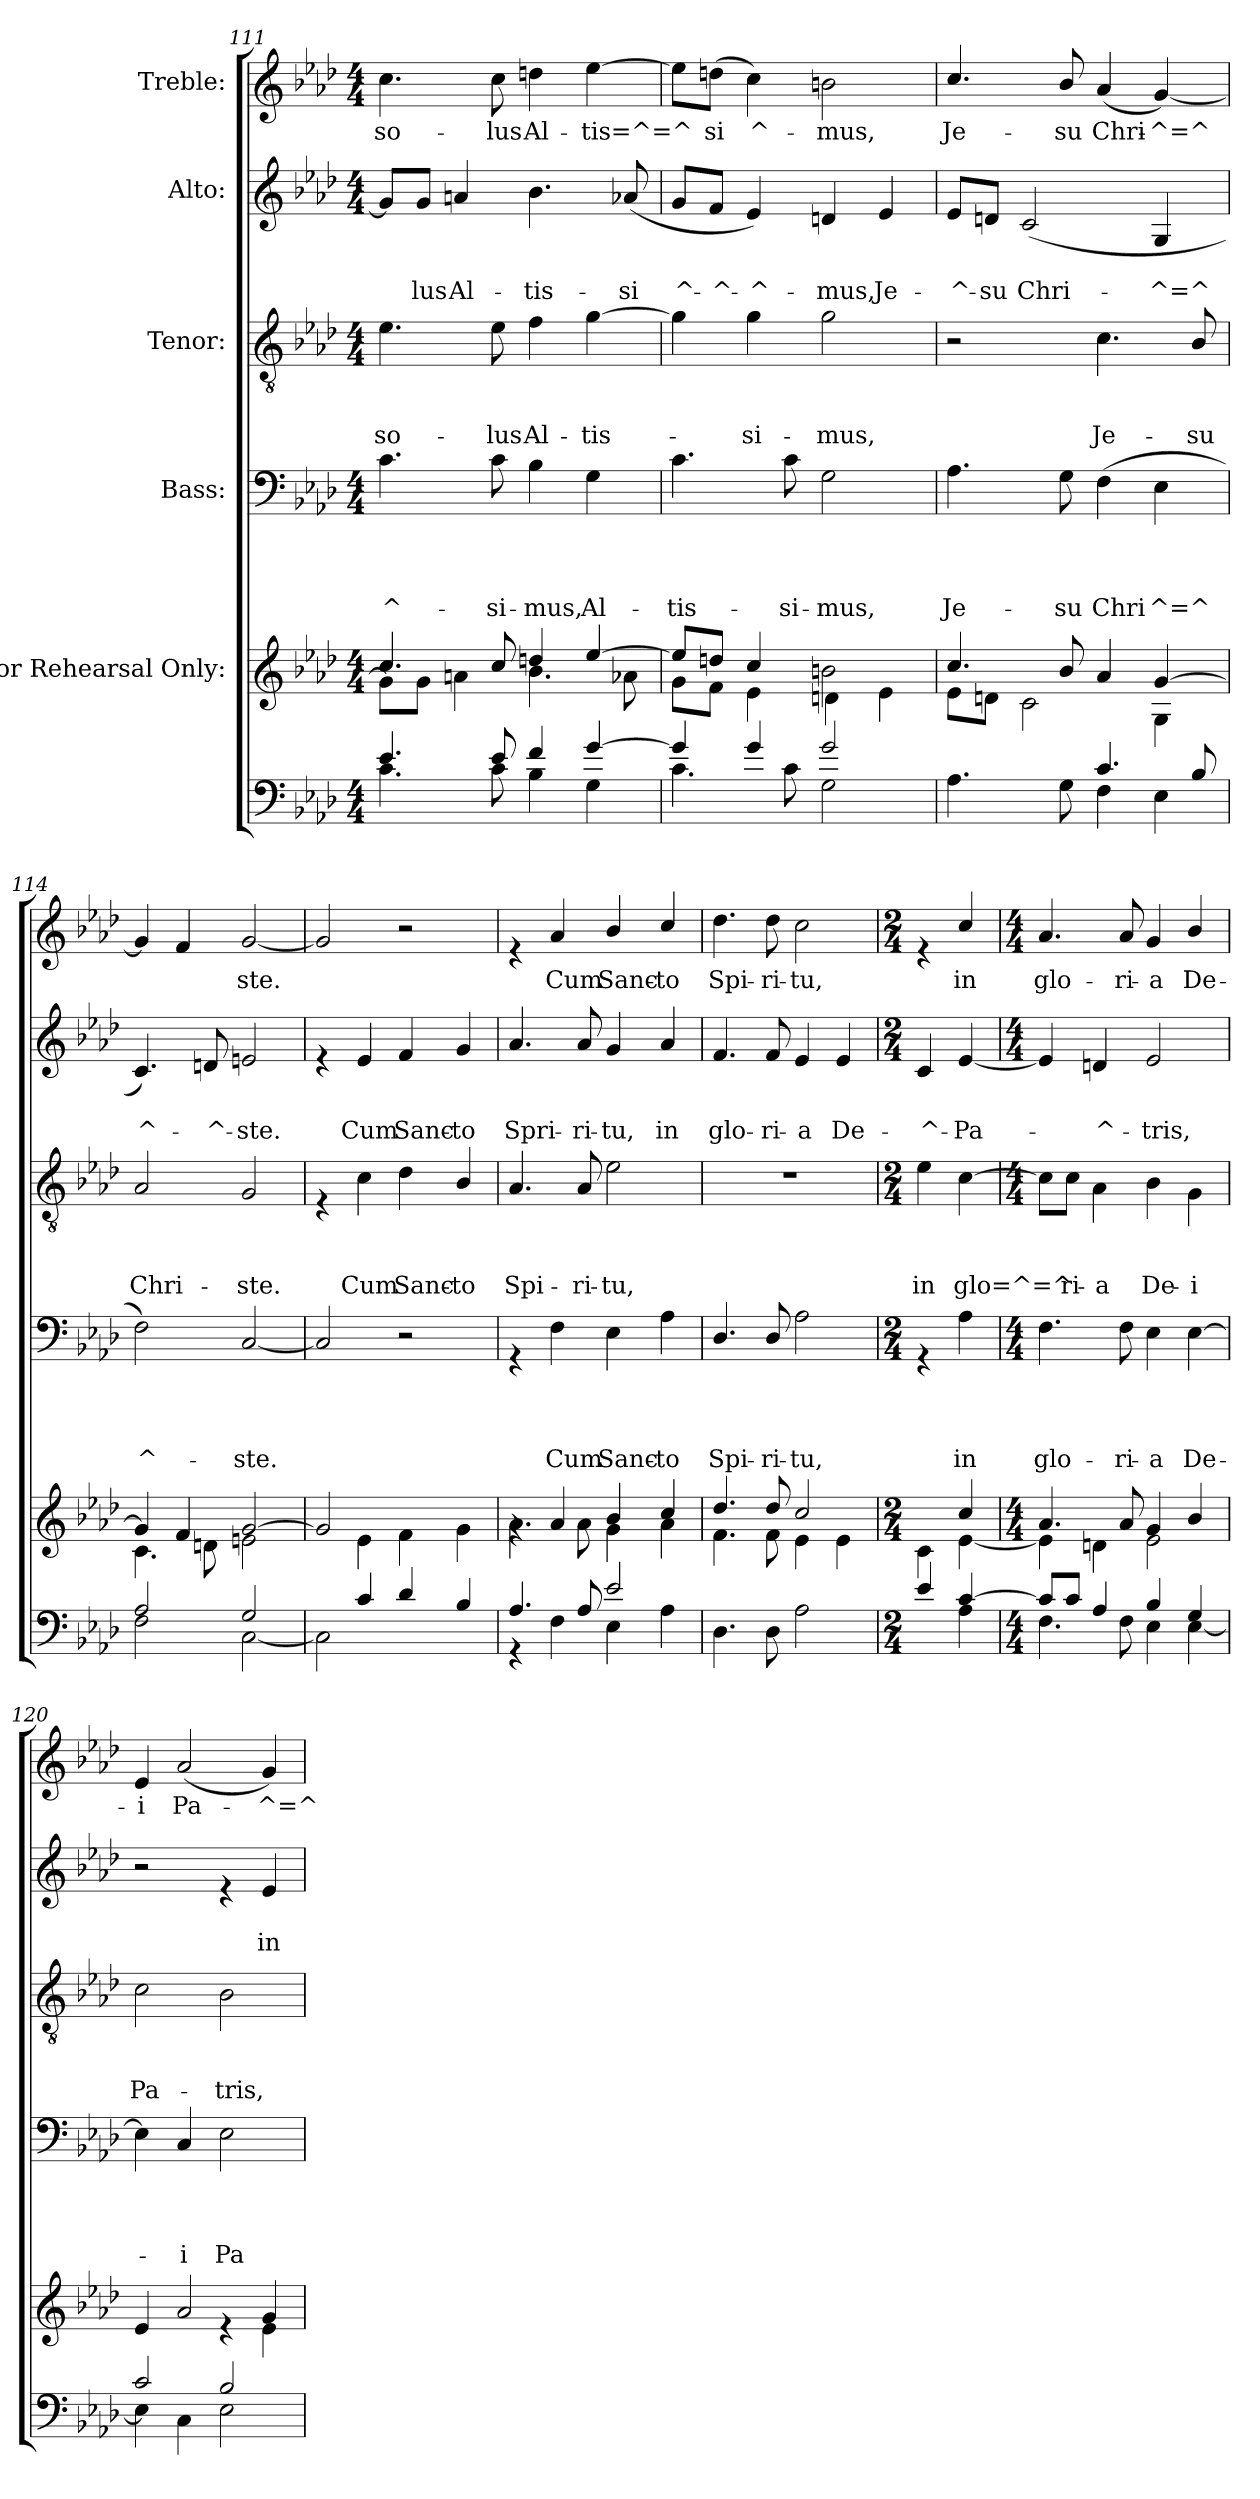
**kern	**kern	**kern	**text	**text	**text	**text	**kern	**text	**text	**text	**kern	**text	**text	**kern	**text
*part6	*part5	*part4	*part4	*part4	*part4	*part4	*part3	*part3	*part3	*part3	*part2	*part2	*part2	*part1	*part1
*staff6	*staff5	*staff4	*staff4	*staff4	*staff4	*staff4	*staff3	*staff3	*staff3	*staff3	*staff2	*staff2	*staff2	*staff1	*staff1
*	*I"For Rehearsal Only:	*I"Bass:	*	*	*	*	*I"Tenor:	*	*	*	*I"Alto:	*	*	*I"Treble:	*
*clefF4	*clefG2	*clefF4	*	*	*	*	*clefGv2	*	*	*	*clefG2	*	*	*clefG2	*
*k[b-e-a-d-]	*k[b-e-a-d-]	*k[b-e-a-d-]	*	*	*	*	*k[b-e-a-d-]	*	*	*	*k[b-e-a-d-]	*	*	*k[b-e-a-d-]	*
*A-:	*A-:	*A-:	*	*	*	*	*A-:	*	*	*	*A-:	*	*	*A-:	*
*M4/4	*M4/4	*M4/4	*	*	*	*	*M4/4	*	*	*	*M4/4	*	*	*M4/4	*
=111	=111	=111	=111	=111	=111	=111	=111	=111	=111	=111	=111	=111	=111	=111	=111
*^	*^	*	*	*	*	*	*	*	*	*	*	*	*	*	*
!	!	!	!	!	!	!	!	!LO:LY:b	!	!	!	!LO:LY:b	!	!	!	!	!LO:LY:b
4.e-/	4.c\	4.cc/	8g\L]	4.c\	.	.	.	^-	4.e-\	.	.	so-	8g/L]	.	.	4.cc\	so-
!	!	!	!	!	!	!	!	!	!	!	!	!	!	!	!LO:LY:b	!	!
.	.	.	8g\J	.	.	.	.	.	.	.	.	.	8g/J	.	lus	.	.
!	!	!	!	!	!	!	!	!	!	!	!	!	!	!	!LO:LY:b	!	!
.	.	.	4an\	.	.	.	.	.	.	.	.	.	4an/	.	Al-	.	.
!	!	!	!	!	!	!	!	!LO:LY:b	!	!	!	!LO:LY:b	!	!	!	!	!LO:LY:b
8e-/	8c\	8cc/	.	8c\	.	.	.	-si-	8e-\	.	.	-lus	.	.	.	8cc\	-lus
!	!	!	!	!	!	!	!	!LO:LY:b	!	!	!	!LO:LY:b	!	!	!LO:LY:b	!	!LO:LY:b
4f/	4B-\	4ddn/	4.b-\	4B-\	.	.	.	-mus,	4f\	.	.	Al-	4.b-\	.	-tis-	4ddn\	Al-
!	!	!	!	!	!	!	!	!LO:LY:b	!	!	!	!LO:LY:b	!	!	!	!	!LO:LY:b
[<4g/	4G\	[<4ee-/	.	4G\	.	.	.	Al-	[>4g\	.	.	-tis-	.	.	.	[>4ee-\	-tis=^=^
!	!	!	!	!	!	!	!	!	!	!	!	!	!	!	!LO:LY:b	!	!
.	.	.	8a-X\	.	.	.	.	.	.	.	.	.	(<8a-X/	.	-si	.	.
=112	=112	=112	=112	=112	=112	=112	=112	=112	=112	=112	=112	=112	=112	=112	=112	=112	=112
!	!	!	!	!	!	!	!	!LO:LY:b	!	!	!	!	!	!	!LO:LY:b	!	!
4g/]	4.c\	8ee-/L]	8g\L	4.c\	.	.	.	-tis-	4g\]	.	.	.	8g/L	.	^-	8ee-\L]	.
!	!	!	!	!	!	!	!	!	!	!	!	!	!	!	!LO:LY:b	!	!LO:LY:b
.	.	8ddn/J	8f\J	.	.	.	.	.	.	.	.	.	8f/J	.	-^-	(>8ddn\J	si
!	!	!	!	!	!	!	!	!	!	!	!	!LO:LY:b	!	!	!LO:LY:b	!	!LO:LY:b
4g/	.	4cc/	4e-\	.	.	.	.	.	4g\	.	.	-si-	4e-/)	.	-^-	4cc\)	^-
!	!	!	!	!	!	!	!	!LO:LY:b	!	!	!	!	!	!	!	!	!
.	8c\	.	.	8c\	.	.	.	-si-	.	.	.	.	.	.	.	.	.
!	!	!	!	!	!	!	!	!LO:LY:b	!	!	!	!LO:LY:b	!	!	!LO:LY:b	!	!LO:LY:b
2g/	2G\	2bn\	4dn\	2G\	.	.	.	-mus,	2g\	.	.	-mus,	4dn/	.	-mus,	2bn\	-mus,
!	!	!	!	!	!	!	!	!	!	!	!	!	!	!	!LO:LY:b	!	!
.	.	.	4e-\	.	.	.	.	.	.	.	.	.	4e-/	.	Je-	.	.
!!LO:LB:g=z
=113	=113	=113	=113	=113	=113	=113	=113	=113	=113	=113	=113	=113	=113	=113	=113	=113	=113
!	!	!	!	!	!	!	!	!LO:LY:b	!	!	!	!	!	!	!LO:LY:b	!	!LO:LY:b
2ryy	4.A-\	4.cc/	8e-\L	4.A-\	.	.	.	Je-	2r	.	.	.	8e-/L	.	-^-	4.cc/	Je-
!	!	!	!	!	!	!	!	!	!	!	!	!	!	!	!LO:LY:b	!	!
.	.	.	8dn\J	.	.	.	.	.	.	.	.	.	8dn/J	.	-su	.	.
!	!	!	!	!	!	!	!	!	!	!	!	!	!	!	!LO:LY:b	!	!
.	.	.	2c\	.	.	.	.	.	.	.	.	.	(<2c/	.	Chri-	.	.
!	!	!	!	!	!	!	!	!LO:LY:b	!	!	!	!	!	!	!	!	!LO:LY:b
.	8G\	8b-/	.	8G\	.	.	.	-su	.	.	.	.	.	.	.	8b-/	-su
!	!	!	!	!	!	!	!	!LO:LY:b	!	!	!	!LO:LY:b	!	!	!	!	!LO:LY:b
4.c/	4F\	4a-/	.	(>4F\	.	.	.	Chri	4.c\	.	.	Je-	.	.	.	(<4a-/	Chri-
!	!	!	!	!	!	!	!	!LO:LY:b	!	!	!	!	!	!	!LO:LY:b	!	!LO:LY:b
.	4E-\	[<4g/	4G\	4E-\	.	.	.	^=^	.	.	.	.	4G/	.	-^=^	[<4g/)	-^=^
!	!	!	!	!	!	!	!	!	!	!	!	!LO:LY:b	!	!	!	!	!
8B-/	.	.	.	.	.	.	.	.	8B-/	.	.	-su	.	.	.	.	.
=114	=114	=114	=114	=114	=114	=114	=114	=114	=114	=114	=114	=114	=114	=114	=114	=114	=114
!	!	!	!	!	!	!	!	!LO:LY:b	!	!	!	!LO:LY:b	!	!	!LO:LY:b	!	!
2A-/	2F\	4g/]	4.c\	2F\)	.	.	.	^-	2A-/	.	.	Chri-	4.c/)	.	^-	4g/]	.
.	.	4f/	.	.	.	.	.	.	.	.	.	.	.	.	.	4f/	.
!	!	!	!	!	!	!	!	!	!	!	!	!	!	!	!LO:LY:b	!	!
.	.	.	8dn\	.	.	.	.	.	.	.	.	.	8dn/	.	-^-	.	.
!	!	!	!	!	!	!	!	!LO:LY:b	!	!	!	!LO:LY:b	!	!	!LO:LY:b	!	!LO:LY:b
2G/	[>2C\	[<2g/	2en\	[<2C/	.	.	.	-ste.	2G/	.	.	-ste.	2en/	.	-ste.	[<2g/	ste.
=115	=115	=115	=115	=115	=115	=115	=115	=115	=115	=115	=115	=115	=115	=115	=115	=115	=115
4ryy	2C\]	2g/]	4ryy	2C/]	.	.	.	.	4rE	.	.	.	4re	.	.	2g/]	.
!	!	!	!	!	!	!	!	!	!	!	!	!LO:LY:b	!	!	!LO:LY:b	!	!
4c/	.	.	4e-\	.	.	.	.	.	4c\	.	.	Cum	4e-/	.	Cum	.	.
!	!	!	!	!	!	!	!	!	!	!	!	!LO:LY:b	!	!	!LO:LY:b	!	!
4d-/	2ryy	2ryy	4f\	2r	.	.	.	.	4d-\	.	.	Sanc-	4f/	.	Sanc-	2r	.
!	!	!	!	!	!	!	!	!	!	!	!	!LO:LY:b	!	!	!LO:LY:b	!	!
4B-/	.	.	4g\	.	.	.	.	.	4B-/	.	.	-to	4g/	.	-to	.	.
=116	=116	=116	=116	=116	=116	=116	=116	=116	=116	=116	=116	=116	=116	=116	=116	=116	=116
!	!	!	!	!	!	!	!	!	!	!	!	!LO:LY:b	!	!	!LO:LY:b	!	!
4.A-/	4rFF	4rg	4.a-\	4rGG	.	.	.	.	4.A-/	.	.	Spi-	4.a-/	.	Spri-	4re	.
!	!	!	!	!	!	!	!	!LO:LY:b	!	!	!	!	!	!	!	!	!LO:LY:b
.	4F\	4a-/	.	4F\	.	.	.	Cum	.	.	.	.	.	.	.	4a-/	Cum
!	!	!	!	!	!	!	!	!	!	!	!	!LO:LY:b	!	!	!LO:LY:b	!	!
8A-/	.	.	8a-\	.	.	.	.	.	8A-/	.	.	-ri-	8a-/	.	-ri-	.	.
!	!	!	!	!	!	!	!	!LO:LY:b	!	!	!	!LO:LY:b	!	!	!LO:LY:b	!	!LO:LY:b
2e-/	4E-\	4b-/	4g\	4E-\	.	.	.	Sanc-	2e-\	.	.	-tu,	4g/	.	-tu,	4b-/	Sanc-
!	!	!	!	!	!	!	!	!LO:LY:b	!	!	!	!	!	!	!LO:LY:b	!	!LO:LY:b
.	4A-\	4cc/	4a-\	4A-\	.	.	.	-to	.	.	.	.	4a-/	.	in	4cc/	-to
=117	=117	=117	=117	=117	=117	=117	=117	=117	=117	=117	=117	=117	=117	=117	=117	=117	=117
!	!	!	!	!	!	!	!	!LO:LY:b	!	!	!	!	!	!	!LO:LY:b	!	!LO:LY:b
*v	*v	*	*	*	*	*	*	*	*	*	*	*	*	*	*	*	*
4.D-\	4.dd-/	4.f\	4.D-/	.	.	.	Spi-	1r	.	.	.	4.f/	.	glo-	4.dd-\	Spi-
!	!	!	!	!	!	!	!LO:LY:b	!	!	!	!	!	!	!LO:LY:b	!	!LO:LY:b
8D-\	8dd-/	8f\	8D-/	.	.	.	-ri-	.	.	.	.	8f/	.	-ri-	8dd-\	-ri-
!	!	!	!	!	!	!	!LO:LY:b	!	!	!	!	!	!	!LO:LY:b	!	!LO:LY:b
2A-\	2cc/	4e-\	2A-\	.	.	.	-tu,	.	.	.	.	4e-/	.	-a	2cc\	-tu,
!	!	!	!	!	!	!	!	!	!	!	!	!	!	!LO:LY:b	!	!
.	.	4e-\	.	.	.	.	.	.	.	.	.	4e-/	.	De-	.	.
!!LO:PB:g=z
=118	=118	=118	=118	=118	=118	=118	=118	=118	=118	=118	=118	=118	=118	=118	=118	=118
*M2/4	*M2/4	*	*M2/4	*	*	*	*	*M2/4	*	*	*	*M2/4	*	*	*M2/4	*
*^	*	*	*	*	*	*	*	*	*	*	*	*	*	*	*	*
!	!	!	!	!	!	!	!	!	!	!	!	!LO:LY:b	!	!	!LO:LY:b	!	!
4e-/	4ryy	4ryy	4c\	4rGG	.	.	.	.	4e-\	.	.	in	4c/	.	-^-	4re	.
!	!	!	!	!	!	!	!	!LO:LY:b	!	!	!	!LO:LY:b	!	!	!LO:LY:b	!	!LO:LY:b
[<4c/	4A-\	4cc/	[>4e-\	4A-\	.	.	.	in	[>4c\	.	.	glo=^=^	[<4e-/	.	-Pa-	4cc/	in
=119	=119	=119	=119	=119	=119	=119	=119	=119	=119	=119	=119	=119	=119	=119	=119	=119	=119
*M4/4	*	*M4/4	*	*M4/4	*	*	*	*	*M4/4	*	*	*	*M4/4	*	*	*M4/4	*
!	!	!	!	!	!	!	!	!LO:LY:b	!	!	!	!	!	!	!	!	!LO:LY:b
8c/L]	4.F\	4.a-/	4e-\]	4.F\	.	.	.	glo-	8c\L]	.	.	.	4e-/]	.	.	4.a-/	glo-
!	!	!	!	!	!	!	!	!	!	!	!	!LO:LY:b	!	!	!	!	!
8c/J	.	.	.	.	.	.	.	.	8c\J	.	.	ri-	.	.	.	.	.
!	!	!	!	!	!	!	!	!	!	!	!	!LO:LY:b	!	!	!LO:LY:b	!	!
4A-/	.	.	4dn\	.	.	.	.	.	4A-\	.	.	-a	4dn/	.	-^-	.	.
!	!	!	!	!	!	!	!	!LO:LY:b	!	!	!	!	!	!	!	!	!LO:LY:b
.	8F\	8a-/	.	8F\	.	.	.	-ri-	.	.	.	.	.	.	.	8a-/	-ri-
!	!	!	!	!	!	!	!	!LO:LY:b	!	!	!	!LO:LY:b	!	!	!LO:LY:b	!	!LO:LY:b
4B-/	4E-\	4g/	2e-\	4E-\	.	.	.	-a	4B-\	.	.	De-	2e-/	.	-tris,	4g/	-a
!	!	!	!	!	!	!	!	!LO:LY:b	!	!	!	!LO:LY:b	!	!	!	!	!LO:LY:b
4G/	[>4E-\	4b-/	.	[>4E-\	.	.	.	De-	4G\	.	.	-i	.	.	.	4b-/	De-
=120	=120	=120	=120	=120	=120	=120	=120	=120	=120	=120	=120	=120	=120	=120	=120	=120	=120
!	!	!	!	!	!	!	!	!	!	!	!	!LO:LY:b	!	!	!	!	!LO:LY:b
2c/	4E-\]	4e-/	2ryy	4E-\]	.	.	.	.	2c\	.	.	Pa-	2r	.	.	4e-/	-i
!	!	!	!	!	!	!	!	!LO:LY:b	!	!	!	!	!	!	!	!	!LO:LY:b
.	4C\	2a-/	.	4C/	.	.	.	-i	.	.	.	.	.	.	.	(<2a-/	Pa-
!	!	!	!	!	!	!	!	!LO:LY:b	!	!	!	!LO:LY:b	!	!	!	!	!
2B-/	2E-\	.	4re	2E-\	.	.	.	Pa-	2B-\	.	.	-tris,	4re	.	.	.	.
!	!	!	!	!	!	!	!	!	!	!	!	!	!	!	!LO:LY:b	!	!LO:LY:b
.	.	4g/	4e-\	.	.	.	.	.	.	.	.	.	4e-/	.	in	4g/)	-^=^
*v	*v	*	*	*	*	*	*	*	*	*	*	*	*	*	*	*	*
*	*v	*v	*	*	*	*	*	*	*	*	*	*	*	*	*	*
=	=	=	=	=	=	=	=	=	=	=	=	=	=	=	=
*-	*-	*-	*-	*-	*-	*-	*-	*-	*-	*-	*-	*-	*-	*-	*-
